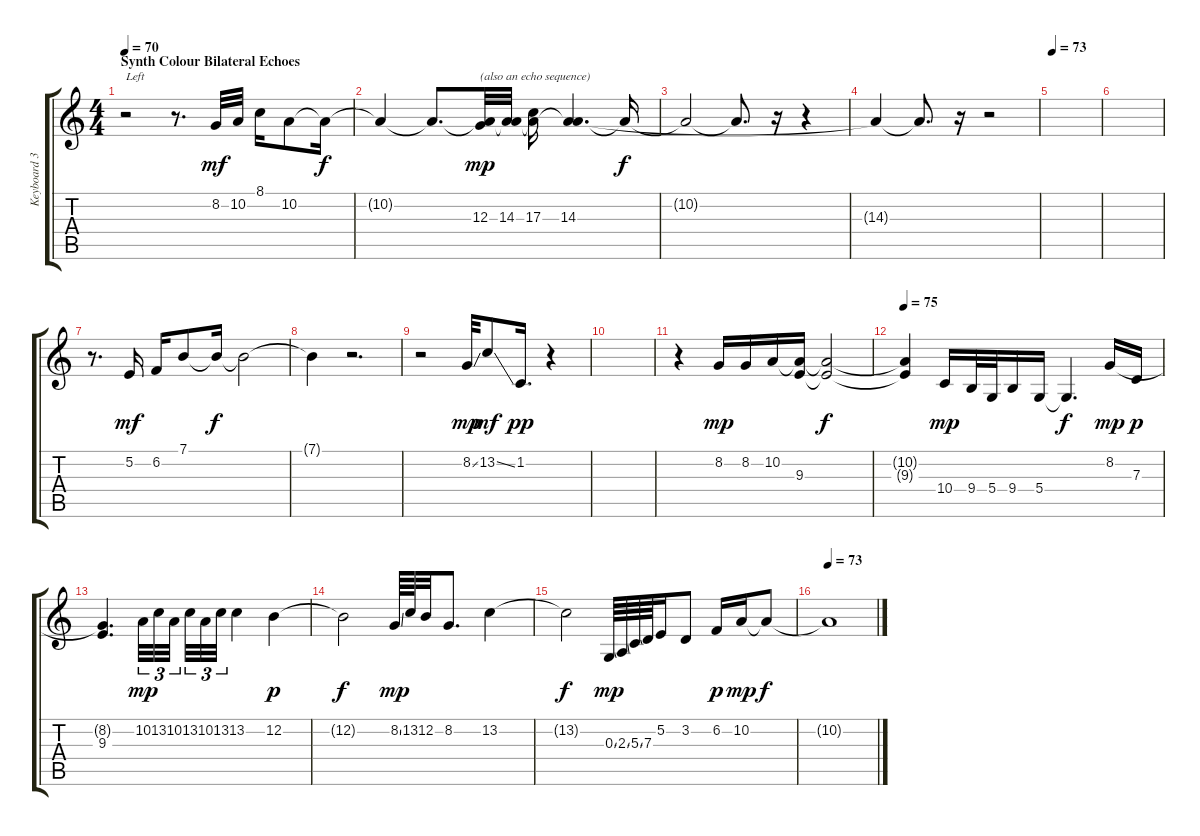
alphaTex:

\track ("Keyboard 3 LC" "Keyboard 3") {instrument lead2sawtooth}
\staff {score tabs}
\tuning (E4 B3 G3 D3 A2 E2) {hide}
\ts (4 4)
\section ("" "Synth Colour Bilateral Echoes")
\tempo 70
\tempo 71
\tempo 70
\clef g2
\ks c
r.2{txt "Left" dy mf balance 0 instrument lead2sawtooth} r.8{d} 8.2.32 10.2.32 8.1.16 10.2.8 10.2{t}.16{dy f} |
10.2{t}.4 10.2{t}.8{d} (10.2{t} 12.3).32{txt "(also an echo sequence)" dy mp} (10.2{t} 14.3).32 (10.2{t} 17.3).16 (10.2{t} 14.3).4{d} 10.2{t}.16{dy f} |
10.2{t}.2 10.2{t}.8{d} r.16 r.4 |
14.3{t}.4 14.3{t}.8{d} r.16 r.2 |
\tempo 73
|
|
r.8{d} 5.2.16{dy mf} 6.2.16 7.1.8 7.1{t}.16{dy f} 7.1{t}.2 |
7.1{t}.4 r.2{d} |
r.2 8.2{ss}.32{dy mp} 13.2{ss}.8{dy mf} 1.2.16{d dy pp} r.4 |
|
r.4 8.2.16{dy mp} 8.2.16 10.2.16 (10.2{t} 9.3).16 (10.2{t} 9.3{t}).2{dy f} |
\tempo 75
(10.2{t} 9.3{t}).4 10.4.16{dy mp} 9.4.32 5.4.32 9.4.16 5.4.16 5.4{t}.4{d dy f} 8.2.16{dy mp} 7.3.16{dy p} |
(8.2{t} 9.3).4{d} 10.2.32{tu (3 2) dy mp} 13.2.32{tu (3 2)} 10.2.32{tu (3 2)} 13.2.32{tu (3 2)} 10.2.32{tu (3 2)} 13.2.32{tu (3 2)} 13.2.4 12.2.4{dy p} |
12.2{t}.2{dy f} 8.2{ss}.64{dy mp} 13.2.64 12.2.32 8.2.8{d} 13.2.4 |
13.2{t}.2{dy f} 0.3{ss}.64{dy mp} 2.3{ss}.64 5.3{ss}.64 7.3.64 5.2.16 3.2.8 6.2.16{dy p} 10.2.16{dy mp} 10.2{t}.8{dy f} |
\tempo 73
10.2{t}.1
